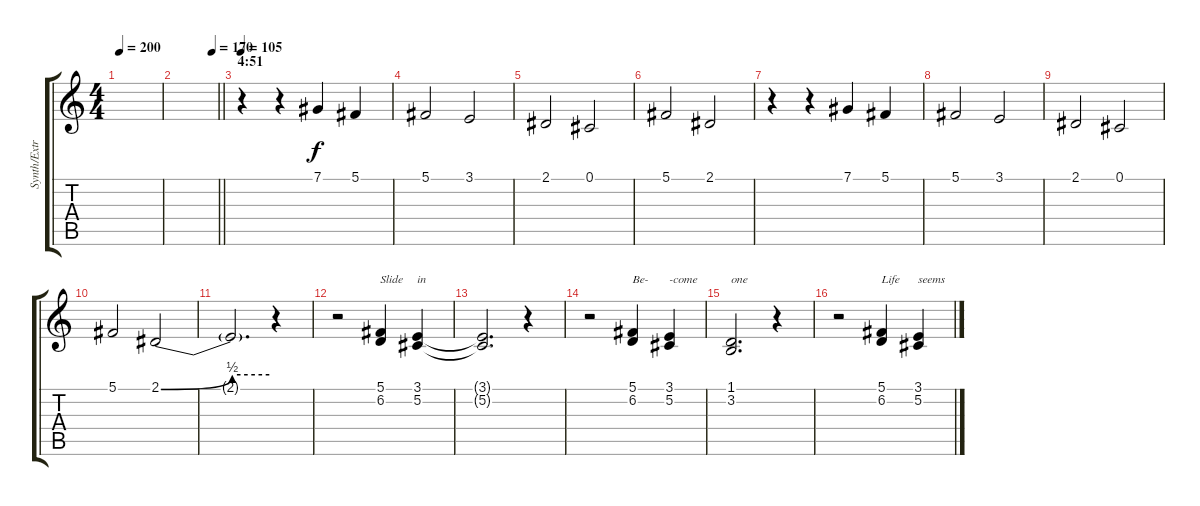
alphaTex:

\track ("Synth/Extra Guitar II/Vocals" "Synth/Extr") {instrument lead2sawtooth}
\staff {score tabs}
\tuning (Db4 Ab3 E3 B2 Gb2 Db2) {hide}
\ts (4 4)
\tempo 200
\clef g2
\ks c
|
\tempo (170 0.875)
\barLineRight lightlight
|
\section ("" "4:51")
\tempo 105
r.4{volume 9 instrument pad3polysynth} r.4 7.1.4 5.1.4 |
5.1.2 3.1.2 |
2.1.2 0.1.2 |
5.1.2 2.1.2 |
r.4{volume 11} r.4 7.1.4 5.1.4 |
5.1.2 3.1.2 |
2.1.2 0.1.2 |
5.1.2 2.1{be (bend 0 0 60 2)}.2 |
2.1{be (hold 0 2 60 2) t}.2{d} r.4 |
r.2{volume 13} (5.1 6.2).4{txt "Slide"} (3.1 5.2).4{txt "in"} |
(3.1{t} 5.2{t}).2{d} r.4 |
r.2 (5.1 6.2).4{txt "Be-"} (3.1 5.2).4{txt "-come"} |
(1.1 3.2).2{d txt "one"} r.4 |
r.2 (5.1 6.2).4{txt "Life"} (3.1 5.2).4{txt "seems"}
